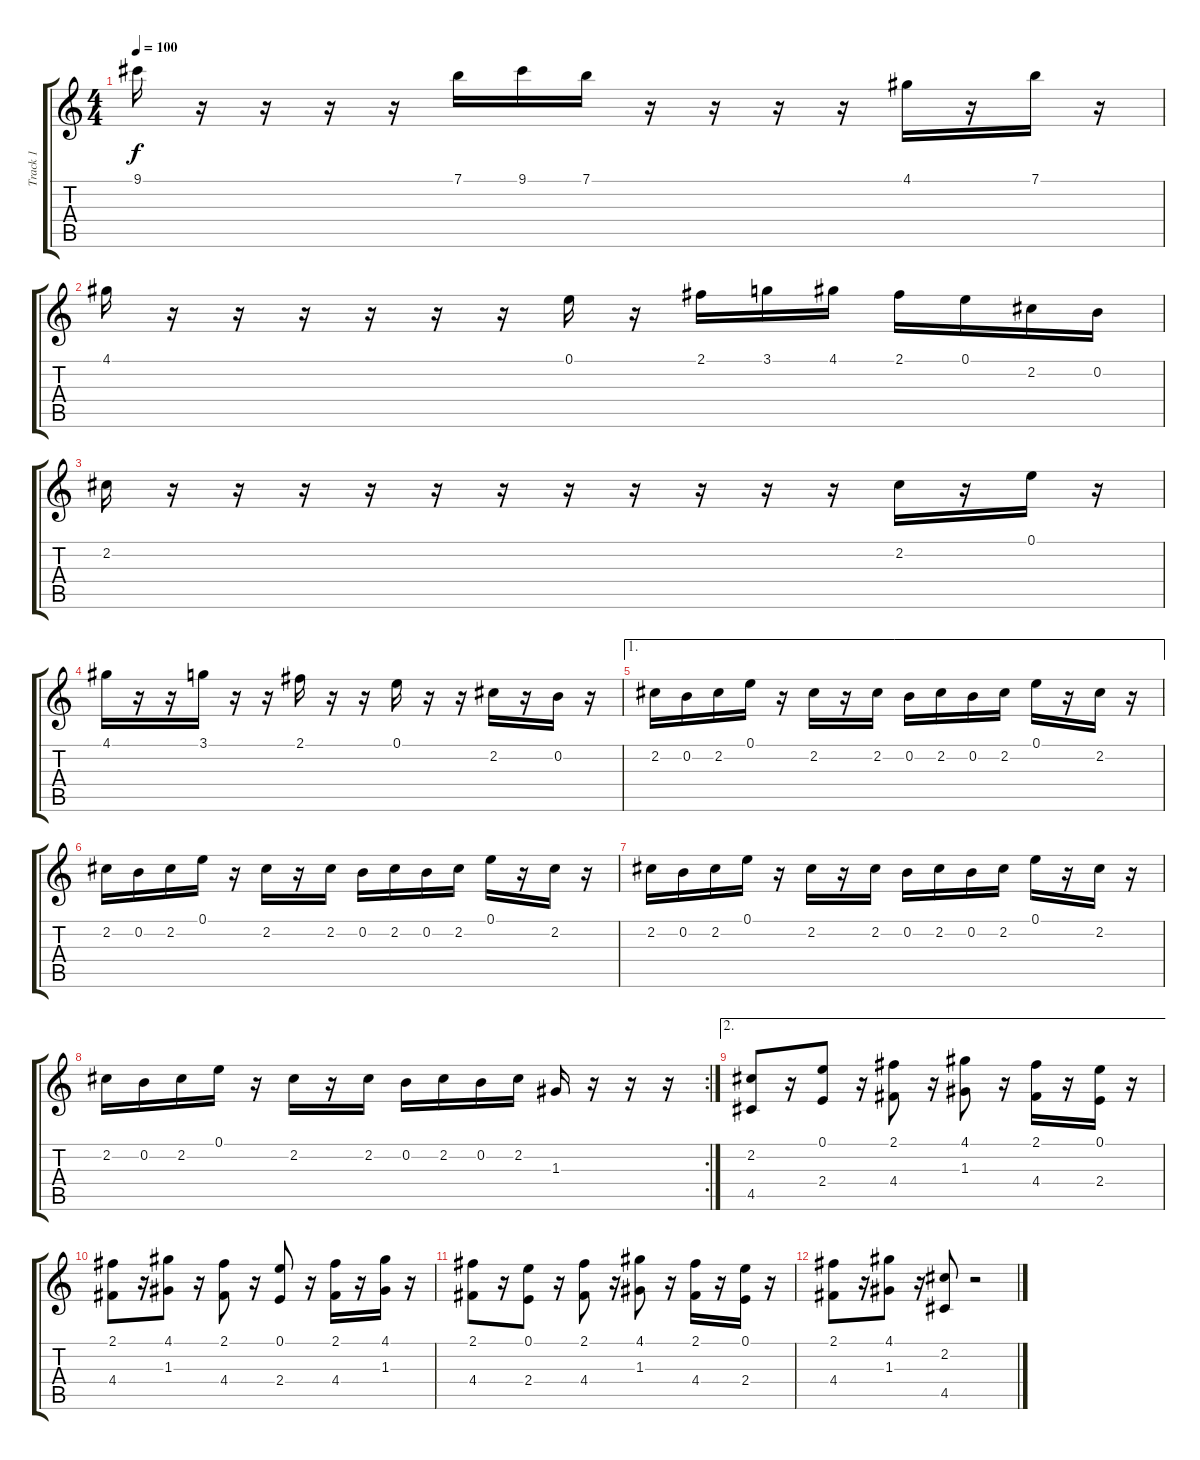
\track ("Track 1" "Track 1") {instrument overdrivenguitar}
\staff {score tabs}
\tuning (E4 B3 G3 D3 A2 E2) {hide}
\ts (4 4)
\tempo 100
\clef g2
\ks c
9.1.16{dy f} r.16 r.16 r.16 r.16 7.1.16 9.1.16 7.1.16 r.16 r.16 r.16 r.16 4.1.16 r.16 7.1.16 r.16 |
4.1.16 r.16 r.16 r.16 r.16 r.16 r.16 0.1.16 r.16 2.1.16 3.1.16 4.1.16 2.1.16 0.1.16 2.2.16 0.2.16 |
2.2.16 r.16 r.16 r.16 r.16 r.16 r.16 r.16 r.16 r.16 r.16 r.16 2.2.16 r.16 0.1.16 r.16 |
4.1.16 r.16 r.16 3.1.16 r.16 r.16 2.1.16 r.16 r.16 0.1.16 r.16 r.16 2.2.16 r.16 0.2.16 r.16 |
\ae 1
2.2.16 0.2.16 2.2.16 0.1.16 r.16 2.2.16 r.16 2.2.16 0.2.16 2.2.16 0.2.16 2.2.16 0.1.16 r.16 2.2.16 r.16 |
2.2.16 0.2.16 2.2.16 0.1.16 r.16 2.2.16 r.16 2.2.16 0.2.16 2.2.16 0.2.16 2.2.16 0.1.16 r.16 2.2.16 r.16 |
2.2.16 0.2.16 2.2.16 0.1.16 r.16 2.2.16 r.16 2.2.16 0.2.16 2.2.16 0.2.16 2.2.16 0.1.16 r.16 2.2.16 r.16 |
\rc 2
2.2.16 0.2.16 2.2.16 0.1.16 r.16 2.2.16 r.16 2.2.16 0.2.16 2.2.16 0.2.16 2.2.16 1.3.16 r.16 r.16 r.16 |
\ae 2
(2.2 4.5).8 r.16 (0.1 2.4).8 r.16 (2.1 4.4).8 r.16 (4.1 1.3).8 r.16 (2.1 4.4).16 r.16 (0.1 2.4).16 r.16 |
(2.1 4.4).8 r.16 (4.1 1.3).8 r.16 (2.1 4.4).8 r.16 (0.1 2.4).8 r.16 (2.1 4.4).16 r.16 (4.1 1.3).16 r.16 |
(2.1 4.4).8 r.16 (0.1 2.4).8 r.16 (2.1 4.4).8 r.16 (4.1 1.3).8 r.16 (2.1 4.4).16 r.16 (0.1 2.4).16 r.16 |
(2.1 4.4).8 r.16 (4.1 1.3).8 r.16 (2.2 4.5).8 r.2
